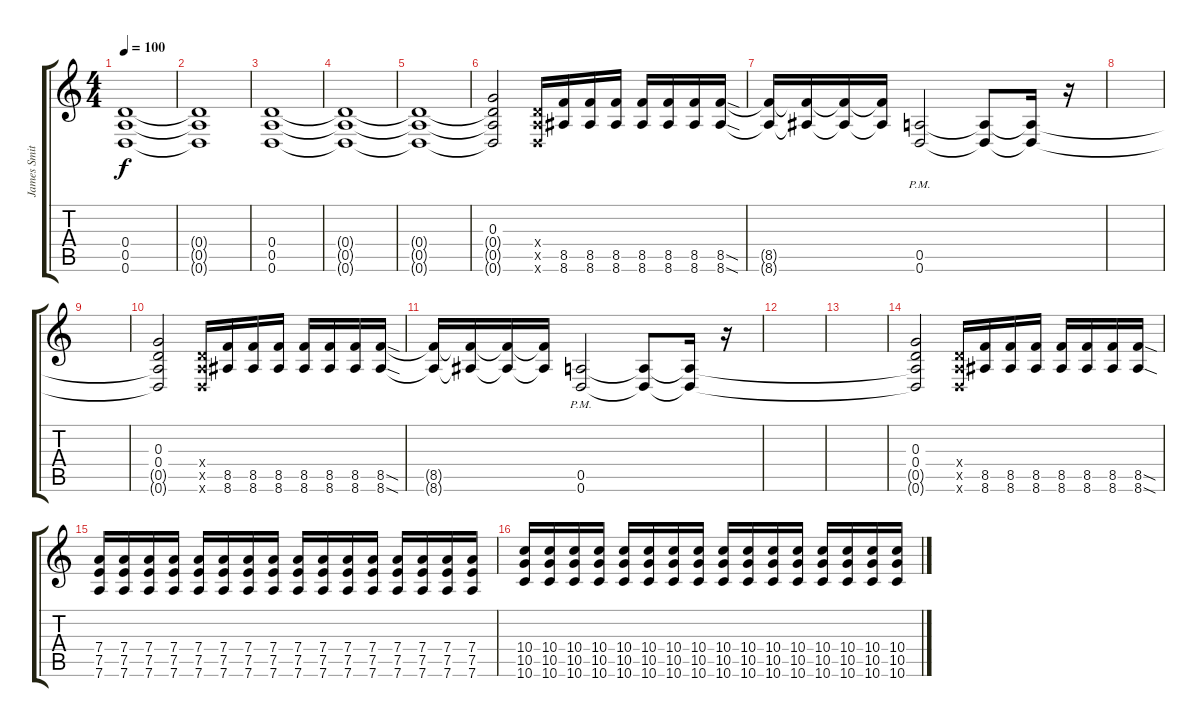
\track ("James Smith" "James Smit") {instrument distortionguitar}
\staff {score tabs}
\tuning (E4 B3 G3 D3 A2 D2) {hide}
\ts (4 4)
\tempo 100
\clef g2
\ks c
(0.4{t} 0.5{t} 0.6{t}).1{dy f} |
(0.4{t} 0.5{t} 0.6{t}).1 |
(0.4 0.5 0.6).1 |
(0.4{t} 0.5{t} 0.6{t}).1 |
(0.4{t} 0.5{t} 0.6{t}).1 |
(0.3 0.4{t} 0.5{t} 0.6{t}).2 (0.4{x} 0.5{x} 0.6{x}).16 (8.5 8.6).16 (8.5 8.6).16 (8.5 8.6).16 (8.5 8.6).16 (8.5 8.6).16 (8.5 8.6).16 (8.5{sod} 8.6{sod}).16 |
(8.5{t} 8.6{t}).16 (8.5{t} 8.6{t}).16 (8.5{t} 8.6{t}).16 (8.5{t} 8.6{t}).16 (0.5{pm} 0.6{pm}).2 (0.5{t} 0.6{t}).8 (0.5{t} 0.6{t}).16 r.16 |
|
|
(0.3 0.4 0.5{t} 0.6{t}).2 (0.4{x} 0.5{x} 0.6{x}).16 (8.5 8.6).16 (8.5 8.6).16 (8.5 8.6).16 (8.5 8.6).16 (8.5 8.6).16 (8.5 8.6).16 (8.5{sod} 8.6{sod}).16 |
(8.5{t} 8.6{t}).16 (8.5{t} 8.6{t}).16 (8.5{t} 8.6{t}).16 (8.5{t} 8.6{t}).16 (0.5{pm} 0.6{pm}).2 (0.5{t} 0.6{t}).8 (0.5{t} 0.6{t}).16 r.16 |
|
|
(0.3 0.4 0.5{t} 0.6{t}).2 (0.4{x} 0.5{x} 0.6{x}).16 (8.5 8.6).16 (8.5 8.6).16 (8.5 8.6).16 (8.5 8.6).16 (8.5 8.6).16 (8.5 8.6).16 (8.5{sod} 8.6{sod}).16 |
(7.4 7.5 7.6).16 (7.4 7.5 7.6).16 (7.4 7.5 7.6).16 (7.4 7.5 7.6).16 (7.4 7.5 7.6).16 (7.4 7.5 7.6).16 (7.4 7.5 7.6).16 (7.4 7.5 7.6).16 (7.4 7.5 7.6).16 (7.4 7.5 7.6).16 (7.4 7.5 7.6).16 (7.4 7.5 7.6).16 (7.4 7.5 7.6).16 (7.4 7.5 7.6).16 (7.4 7.5 7.6).16 (7.4 7.5 7.6).16 |
(10.4 10.5 10.6).16 (10.4 10.5 10.6).16 (10.4 10.5 10.6).16 (10.4 10.5 10.6).16 (10.4 10.5 10.6).16 (10.4 10.5 10.6).16 (10.4 10.5 10.6).16 (10.4 10.5 10.6).16 (10.4 10.5 10.6).16 (10.4 10.5 10.6).16 (10.4 10.5 10.6).16 (10.4 10.5 10.6).16 (10.4 10.5 10.6).16 (10.4 10.5 10.6).16 (10.4 10.5 10.6).16 (10.4 10.5 10.6).16
